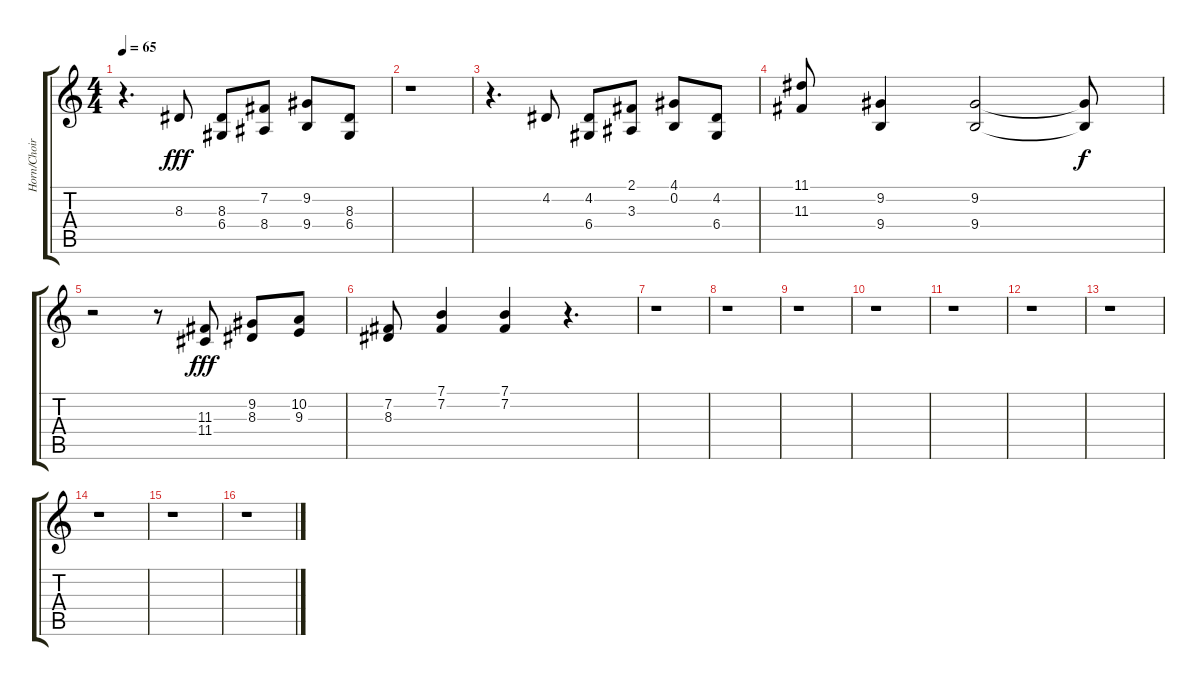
\track ("Horn/Choir" "Horn/Choir") {instrument brasssection}
\staff {score tabs}
\tuning (E4 B3 G3 D3 A2 E2) {hide}
\ts (4 4)
\tempo 65
\clef g2
\ks c
r.4{d dy f} 8.3.8{dy fff} (8.3 6.4).8 (7.2 8.4).8 (9.2 9.4).8 (8.3 6.4).8 |
r.1 |
r.4{d} 4.2.8 (4.2 6.4).8 (2.1 3.3).8 (4.1 0.2).8 (4.2 6.4).8 |
(11.1 11.3).8 (9.2 9.4).4 (9.2 9.4).2 (9.2{t} 9.4{t}).8{dy f} |
r.2 r.8 (11.3 11.4).8{dy fff} (9.2 8.3).8 (10.2 9.3).8 |
(7.2 8.3).8 (7.1 7.2).4 (7.1 7.2).4 r.4{d} |
r.1 |
r.1 |
r.1 |
r.1 |
r.1 |
r.1 |
r.1 |
r.1 |
r.1 |
r.1
